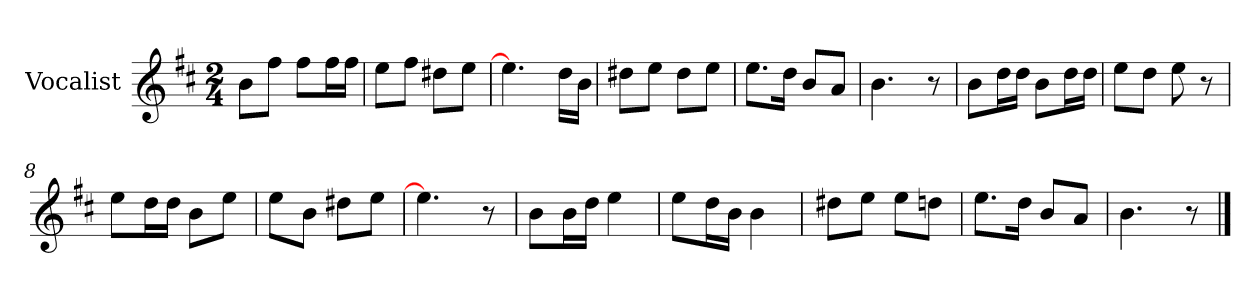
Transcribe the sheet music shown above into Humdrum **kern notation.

**kern
*part1
*staff1
*I"Vocalist
*k[f#c#]
*D:
*M2/4
=
8bL
8ff#J
8ff#L
16ff#L
16ff#JJ
=1
8eeL
8ff#J
8dd#XL
8eeJ
=2
4.ee]
16ddLL
16bJJ
=3
8dd#XL
8eeJ
8dd#L
8eeJ
=4
8.eeL
16ddJk
8bL
8aJ
=5
4.b
8r
=6
8bL
16ddL
16ddJJ
8bL
16ddL
16ddJJ
=7
8eeL
8ddJ
8ee
8r
=8
8eeL
16ddL
16ddJJ
8bL
8eeJ
=9
8eeL
8bJ
8dd#XL
8eeJ
=10
4.ee]
8r
=11
8bL
16bL
16ddJJ
4ee
=12
8eeL
16ddL
16bJJ
4b
=13
8dd#XL
8eeJ
8eeL
8ddnJ
=14
8.eeL
16ddJk
8bL
8aJ
=15
4.b
8r
==
*-
